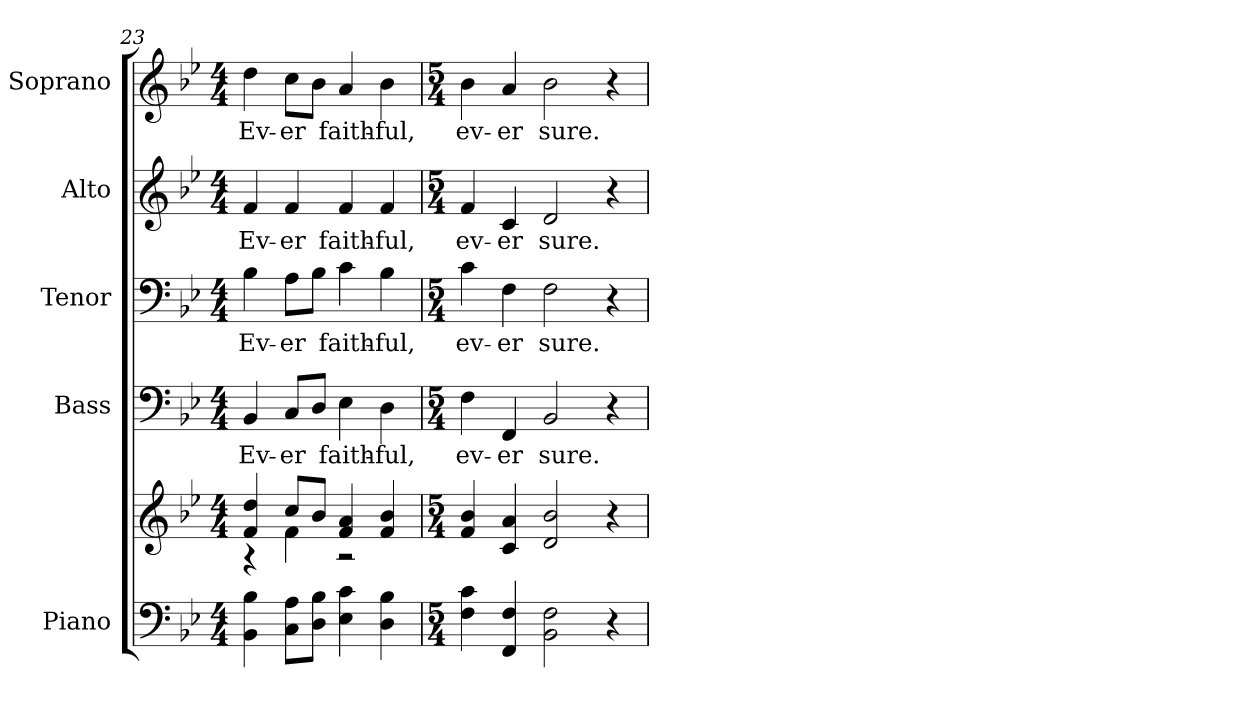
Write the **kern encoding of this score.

**kern	**kern	**kern	**text	**kern	**text	**kern	**text	**kern	**text
*part5	*part5	*part4	*part4	*part3	*part3	*part2	*part2	*part1	*part1
*staff6	*staff5	*staff4	*staff4	*staff3	*staff3	*staff2	*staff2	*staff1	*staff1
*I"Piano	*	*I"Bass	*	*I"Tenor	*	*I"Alto	*	*I"Soprano	*
*I'Pno.	*	*I'B.	*	*I'T.	*	*I'A.	*	*I'S.	*
!!LO:PB:g=z
*clefF4	*clefG2	*clefF4	*	*clefF4	*	*clefG2	*	*clefG2	*
*k[b-e-]	*k[b-e-]	*k[b-e-]	*	*k[b-e-]	*	*k[b-e-]	*	*k[b-e-]	*
*B-:	*B-:	*B-:	*	*B-:	*	*B-:	*	*B-:	*
*M4/4	*M4/4	*M4/4	*	*M4/4	*	*M4/4	*	*M4/4	*
=23	=23	=23	=23	=23	=23	=23	=23	=23	=23
*	*^	*	*	*	*	*	*	*	*
!	!	!	!	!LO:LY:b:color=#000000	!	!	!	!	!	!
!	!	!	!	!	!	!LO:LY:b:color=#000000	!	!	!	!
!	!	!	!	!	!	!	!	!LO:LY:b:color=#000000	!	!
!	!	!	!	!	!	!	!	!	!	!LO:LY:b:color=#000000
4BB-i\ 4B-i	4fi/ 4ddi	4r	4BB-i/	Ev-	4B-i\	Ev-	4fi/	Ev-	4ddi\	Ev-
!	!	!	!	!LO:LY:b:color=#000000	!	!	!	!	!	!
!	!	!	!	!	!	!LO:LY:b:color=#000000	!	!	!	!
!	!	!	!	!	!	!	!	!LO:LY:b:color=#000000	!	!
!	!	!	!	!	!	!	!	!	!	!LO:LY:b:color=#000000
8Ci\ 8AiL	8cci/L	4fi\	8Ci/L	-er	8Ai\L	-er	4fi/	-er	8cci\L	-er
8Di\ 8B-iJ	8b-i/J	.	8Di/J	.	8B-i\J	.	.	.	8b-i\J	.
!	!	!	!	!LO:LY:b:color=#000000	!	!	!	!	!	!
!	!	!	!	!	!	!LO:LY:b:color=#000000	!	!	!	!
!	!	!	!	!	!	!	!	!LO:LY:b:color=#000000	!	!
!	!	!	!	!	!	!	!	!	!	!LO:LY:b:color=#000000
4E-i\ 4ci	4fi/ 4ai	2r	4E-i\	faith-	4ci\	faith-	4fi/	faith-	4ai/	faith-
!	!	!	!	!LO:LY:b:color=#000000	!	!	!	!	!	!
!	!	!	!	!	!	!LO:LY:b:color=#000000	!	!	!	!
!	!	!	!	!	!	!	!	!LO:LY:b:color=#000000	!	!
!	!	!	!	!	!	!	!	!	!	!LO:LY:b:color=#000000
4Di\ 4B-i	4fi/ 4b-i	.	4Di\	-ful,	4B-i\	-ful,	4fi/	-ful,	4b-i\	-ful,
*	*v	*v	*	*	*	*	*	*	*	*
=24	=24	=24	=24	=24	=24	=24	=24	=24	=24
*M5/4	*M5/4	*M5/4	*	*M5/4	*	*M5/4	*	*M5/4	*
!	!	!	!LO:LY:b:color=#000000	!	!	!	!	!	!
!	!	!	!	!	!LO:LY:b:color=#000000	!	!	!	!
!	!	!	!	!	!	!	!LO:LY:b:color=#000000	!	!
!	!	!	!	!	!	!	!	!	!LO:LY:b:color=#000000
4Fi\ 4ci	4fi/ 4b-i	4Fi\	ev-	4ci\	ev-	4fi/	ev-	4b-i\	ev-
!	!	!	!LO:LY:b:color=#000000	!	!	!	!	!	!
!	!	!	!	!	!LO:LY:b:color=#000000	!	!	!	!
!	!	!	!	!	!	!	!LO:LY:b:color=#000000	!	!
!	!	!	!	!	!	!	!	!	!LO:LY:b:color=#000000
4FFi/ 4Fi	4ci/ 4ai	4FFi/	-er	4Fi\	-er	4ci/	-er	4ai/	-er
!	!	!	!LO:LY:b:color=#000000	!	!	!	!	!	!
!	!	!	!	!	!LO:LY:b:color=#000000	!	!	!	!
!	!	!	!	!	!	!	!LO:LY:b:color=#000000	!	!
!	!	!	!	!	!	!	!	!	!LO:LY:b:color=#000000
2BB-i\ 2Fi	2di/ 2b-i	2BB-i/	sure.	2Fi\	sure.	2di/	sure.	2b-i\	sure.
4r	4r	4r	.	4r	.	4r	.	4r	.
=	=	=	=	=	=	=	=	=	=
*-	*-	*-	*-	*-	*-	*-	*-	*-	*-
